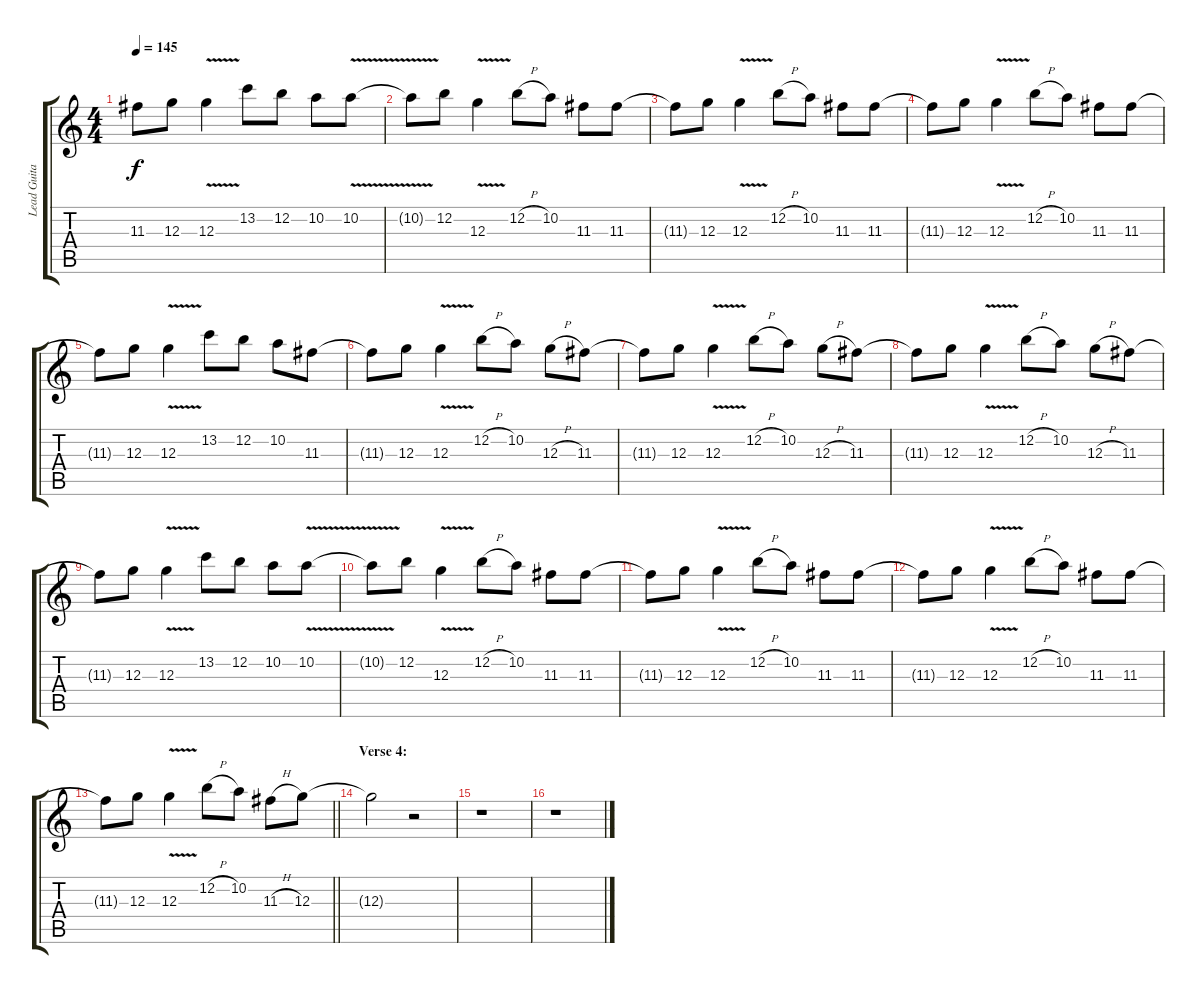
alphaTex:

\track ("Lead Guitar II" "Lead Guita") {instrument distortionguitar}
\staff {score tabs}
\tuning (E4 B3 G3 D3 A2 E2) {hide}
\ts (4 4)
\tempo 145
\clef g2
\ks c
11.3{t}.8{dy f} 12.3.8 12.3{v}.4 13.2.8 12.2.8 10.2.8 10.2{v}.8 |
10.2{t}.8 12.2.8 12.3{v}.4 12.2{h}.8 10.2.8 11.3.8 11.3.8 |
11.3{t}.8 12.3.8 12.3{v}.4 12.2{h}.8 10.2.8 11.3.8 11.3.8 |
11.3{t}.8 12.3.8 12.3{v}.4 12.2{h}.8 10.2.8 11.3.8 11.3.8 |
11.3{t}.8 12.3.8 12.3{v}.4 13.2.8 12.2.8 10.2.8 11.3.8 |
11.3{t}.8 12.3.8 12.3{v}.4 12.2{h}.8 10.2.8 12.3{h}.8 11.3.8 |
11.3{t}.8 12.3.8 12.3{v}.4 12.2{h}.8 10.2.8 12.3{h}.8 11.3.8 |
11.3{t}.8 12.3.8 12.3{v}.4 12.2{h}.8 10.2.8 12.3{h}.8 11.3.8 |
11.3{t}.8 12.3.8 12.3{v}.4 13.2.8 12.2.8 10.2.8 10.2{v}.8 |
10.2{t}.8 12.2.8 12.3{v}.4 12.2{h}.8 10.2.8 11.3.8 11.3.8 |
11.3{t}.8 12.3.8 12.3{v}.4 12.2{h}.8 10.2.8 11.3.8 11.3.8 |
11.3{t}.8 12.3.8 12.3{v}.4 12.2{h}.8 10.2.8 11.3.8 11.3.8 |
\barLineRight lightlight
11.3{t}.8 12.3.8 12.3{v}.4 12.2{h}.8 10.2.8 11.3{h}.8 12.3.8 |
\section ("" "Verse 4:")
12.3{t}.2 r.2 |
r.1 |
r.1
